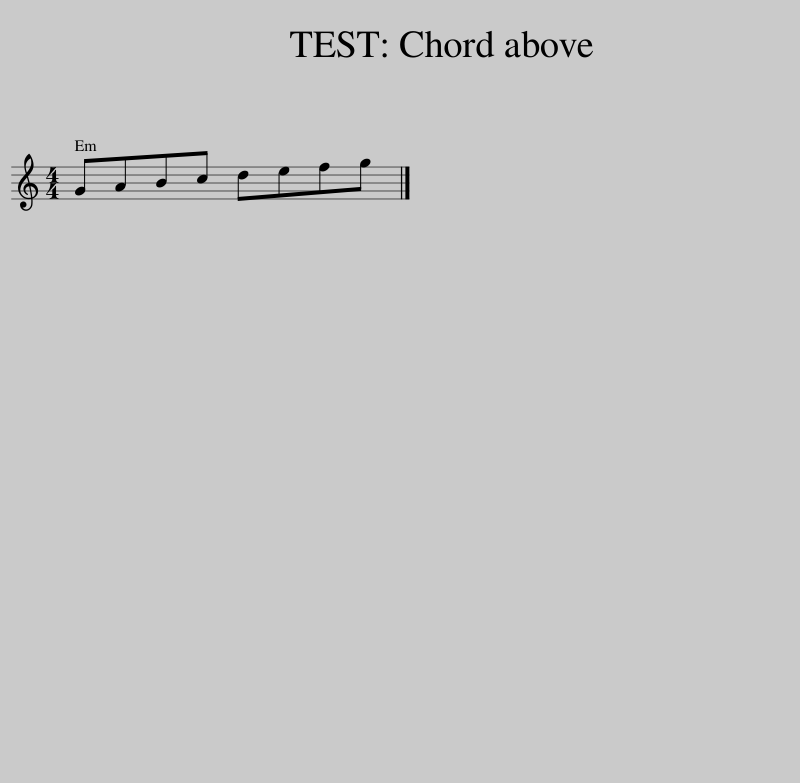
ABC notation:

X:1
L:1/8
M:4/4
I:linebreak $
K:C
V:1 treble
V:1
 GABc defg |] %1
